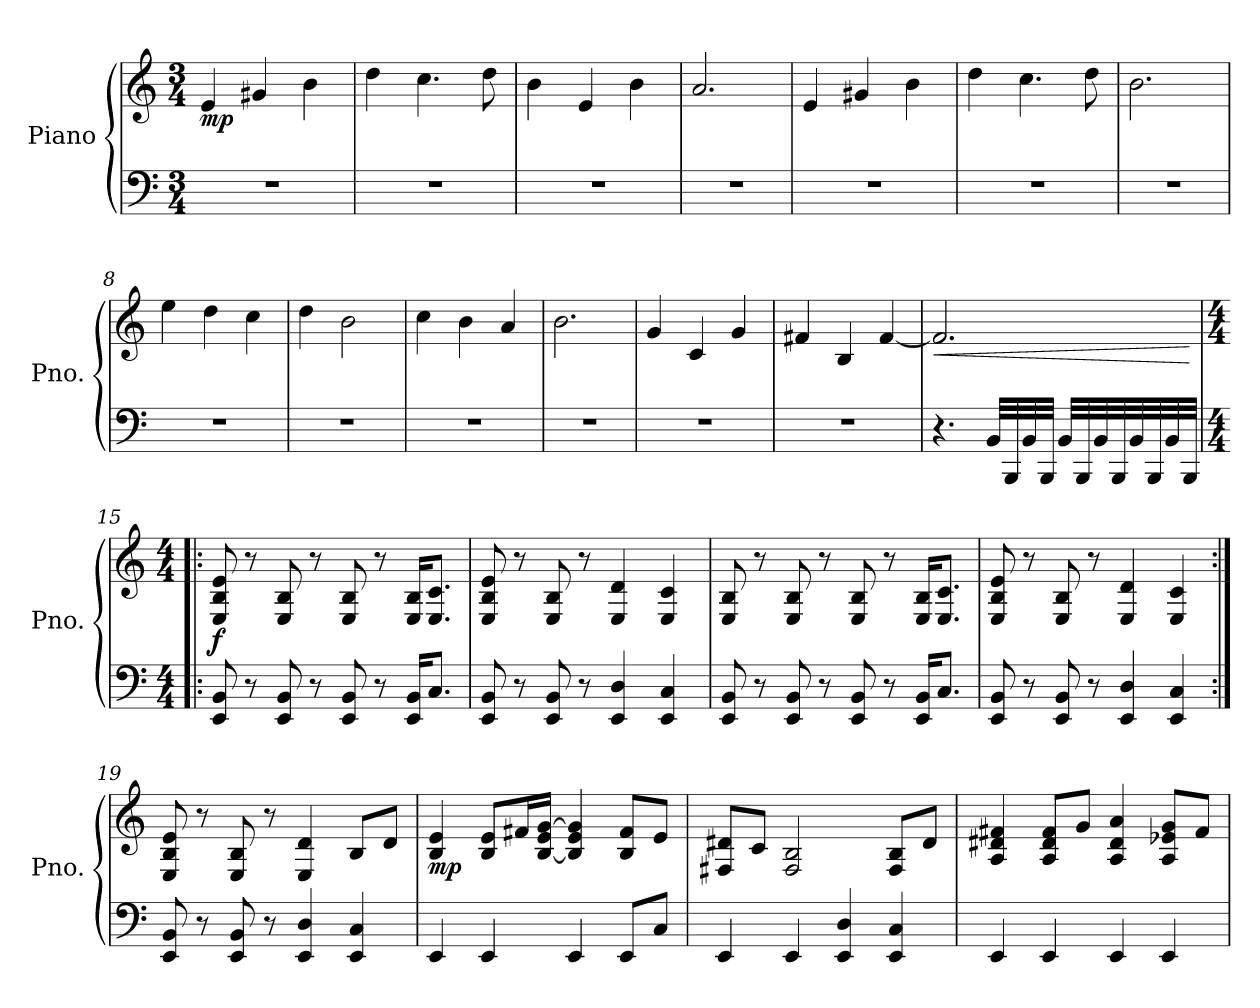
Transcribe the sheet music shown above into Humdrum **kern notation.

**kern	**kern	**dynam
*part1	*part1	*part1
*staff2	*staff1	*staff1/2
*I"Piano	*	*
*I'Pno.	*	*
*clefF4	*clefG2	*
*k[]	*k[]	*
*M3/4	*M3/4	*
*MM80	*MM80	*
=1	=1	=1
!	!	!LO:DY:b
2.r	4e/	mp
.	4g#X/	.
.	4b\	.
=2	=2	=2
2.r	4dd\	.
.	4.cc\	.
.	8dd\	.
=3	=3	=3
2.r	4b\	.
.	4e/	.
.	4b\	.
=4	=4	=4
2.r	2.a/	.
=5	=5	=5
2.r	4e/	.
.	4g#X/	.
.	4b\	.
=6	=6	=6
2.r	4dd\	.
.	4.cc\	.
.	8dd\	.
=7	=7	=7
2.r	2.b\	.
=8	=8	=8
2.r	4ee\	.
.	4dd\	.
.	4cc\	.
=9	=9	=9
2.r	4dd\	.
.	2b\	.
=10	=10	=10
2.r	4cc\	.
.	4b\	.
.	4a/	.
=11	=11	=11
2.r	2.b\	.
=12	=12	=12
2.r	4g/	.
.	4c/	.
.	4g/	.
=13	=13	=13
2.r	4f#X/	.
.	4B/	.
.	[4f#/	.
!!LO:LB:g=z
=14	=14	=14
!	!	!LO:HP:b
4.r	2.f#/]	<
32BB/LLL	.	.
32BBB/	.	.
32BB/	.	.
32BBB/JJJ	.	.
32BB/LLL	.	.
32BBB/	.	.
32BB/	.	.
32BBB/	.	.
32BB/	.	.
32BBB/	.	.
32BB/	.	.
32BBB/JJJ	.	.
.	.	[
=15!|:	=15!|:	=15!|:
*M4/4	*M4/4	*
!	!	!LO:DY:b
8EE/ 8BB/	8E/ 8B/ 8e/	f
8r	8r	.
8EE/ 8BB/	8E/ 8B/	.
8r	8r	.
8EE/ 8BB/	8E/ 8B/	.
8r	8r	.
16EE/ 16BB/KL	16E/ 16B/KL	.
8.C/J	8.E/ 8.c/J	.
=16	=16	=16
8EE/ 8BB/	8E/ 8B/ 8e/	.
8r	8r	.
8EE/ 8BB/	8E/ 8B/	.
8r	8r	.
4EE/ 4D/	4E/ 4d/	.
4EE/ 4C/	4E/ 4c/	.
=17	=17	=17
8EE/ 8BB/	8E/ 8B/	.
8r	8r	.
8EE/ 8BB/	8E/ 8B/	.
8r	8r	.
8EE/ 8BB/	8E/ 8B/	.
8r	8r	.
16EE/ 16BB/KL	16E/ 16B/KL	.
8.C/J	8.E/ 8.c/J	.
!!LO:LB:g=z
=18	=18	=18
8EE/ 8BB/	8E/ 8B/ 8e/	.
8r	8r	.
8EE/ 8BB/	8E/ 8B/	.
8r	8r	.
4EE/ 4D/	4E/ 4d/	.
4EE/ 4C/	4E/ 4c/	.
=19:|!	=19:|!	=19:|!
8EE/ 8BB/	8E/ 8B/ 8e/	.
8r	8r	.
8EE/ 8BB/	8E/ 8B/	.
8r	8r	.
4EE/ 4D/	4E/ 4d/	.
4EE/ 4C/	8B/L	.
.	8d/J	.
=20	=20	=20
!	!	!LO:DY:b
4EE/	4B/ 4e/	mp
4EE/	8B/ 8e/L	.
.	16f#X/L	.
.	[16B/ 16e/ [16g/JJ	.
4EE/	4B/] 4e/ 4g/]	.
8EE/L	8B/ 8f#/L	.
8C/J	8e/J	.
=21	=21	=21
4EE/	8F#X/ 8d#X/L	.
.	8c/J	.
4EE/	2F#/ 2B/	.
4EE/ 4D/	.	.
4EE/ 4C/	8F#/ 8B/L	.
.	8d#/J	.
=22	=22	=22
4EE/	4A/ 4d#X/ 4f#X/	.
4EE/	8A/ 8d#/ 8f#/L	.
.	8g/J	.
4EE/	4A/ 4d#/ 4a/	.
4EE/	8A/ 8e-X/ 8g/L	.
.	8f#/J	.
=	=	=
*-	*-	*-
